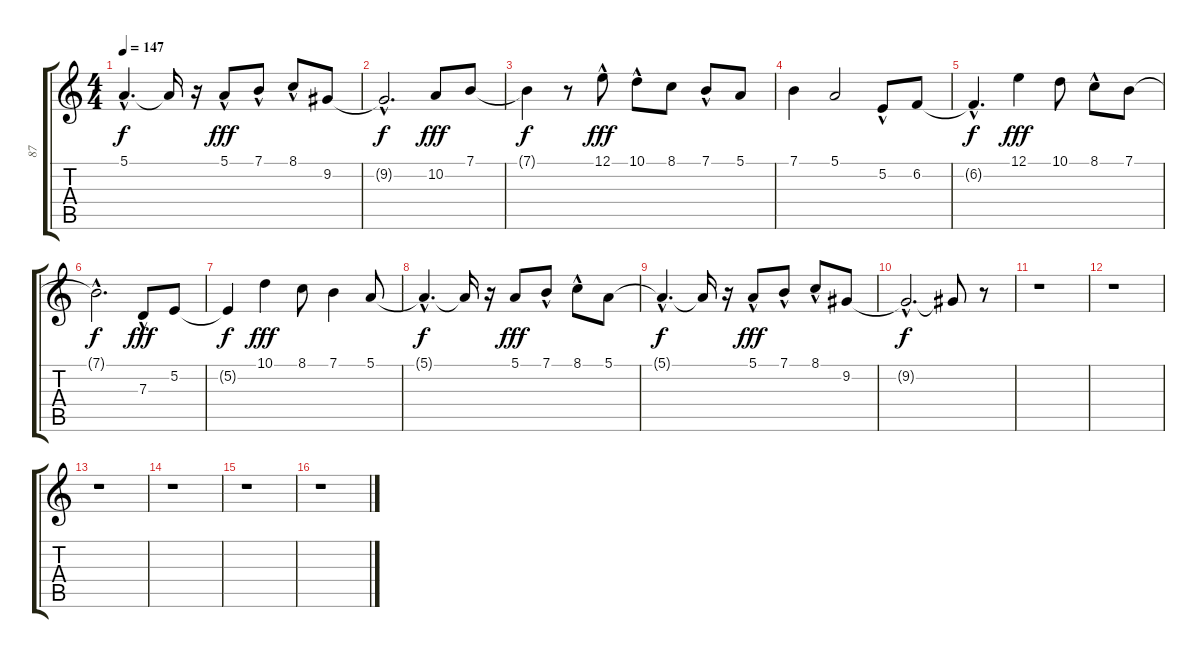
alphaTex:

\track ("87" "87") {instrument lead8bassandlead}
\staff {score tabs}
\tuning (E4 B3 G3 D3 A2 E2) {hide}
\ts (4 4)
\tempo 147
\clef g2
\ks c
5.1{hac t}.4{d dy f} 5.1{t}.16 r.16 5.1{hac}.8{dy fff} 7.1{hac}.8 8.1{hac}.8 9.2.8 |
9.2{hac t}.2{d dy f} 10.2.8{dy fff} 7.1.8 |
7.1{t}.4{dy f} r.8 12.1{hac}.8{dy fff} 10.1{hac}.8 8.1.8 7.1{hac}.8 5.1.8 |
7.1.4 5.1.2 5.2{hac}.8 6.2.8 |
6.2{hac t}.4{d dy f} 12.1.4{dy fff} 10.1.8 8.1{hac}.8 7.1.8 |
7.1{hac t}.2{d dy f} 7.3{hac}.8{dy fff} 5.2.8 |
5.2{t}.4{dy f} 10.1.4{dy fff} 8.1.8 7.1.4 5.1.8 |
5.1{hac t}.4{d dy f} 5.1{t}.16 r.16 5.1.8{dy fff} 7.1{hac}.8 8.1{hac}.8 5.1.8 |
5.1{hac t}.4{d dy f} 5.1{t}.16 r.16 5.1{hac}.8{dy fff} 7.1{hac}.8 8.1{hac}.8 9.2.8 |
9.2{hac t}.2{d dy f} 9.2{t}.8 r.8 |
r.1 |
r.1 |
r.1 |
r.1 |
r.1 |
r.1
